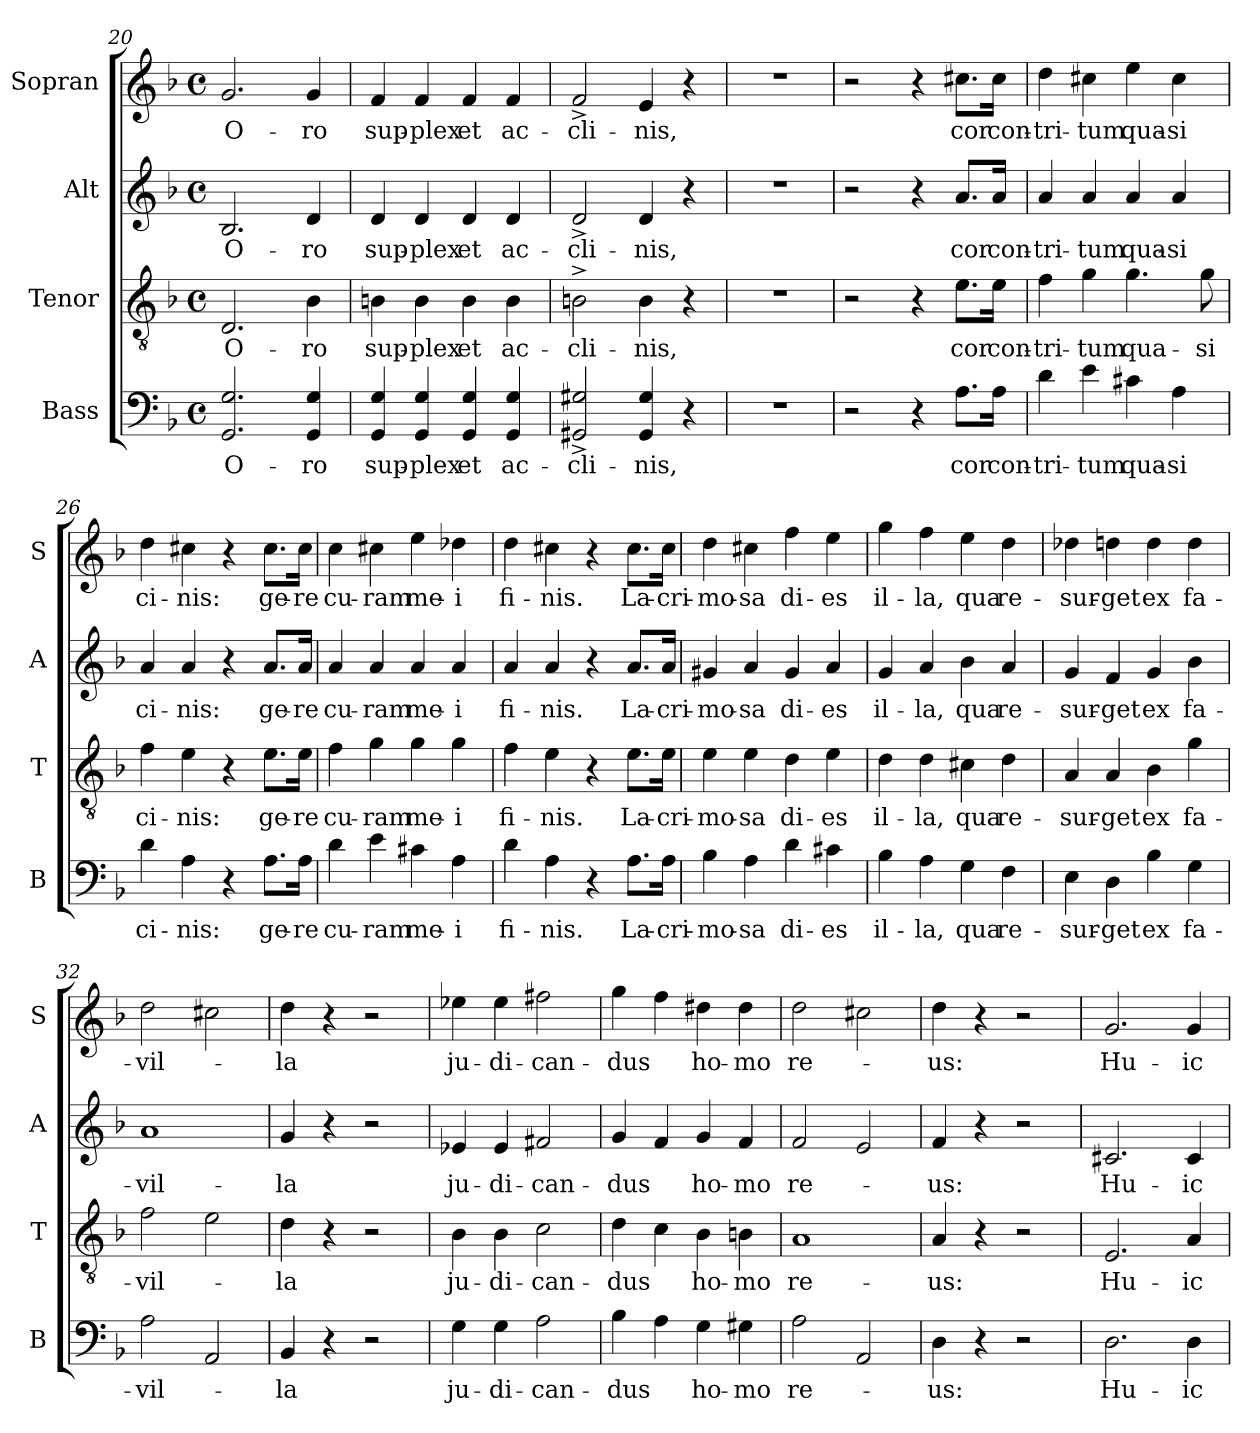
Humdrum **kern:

**kern	**text	**kern	**text	**kern	**text	**kern	**text
*part4	*part4	*part3	*part3	*part2	*part2	*part1	*part1
*staff4	*staff4	*staff3	*staff3	*staff2	*staff2	*staff1	*staff1
*I"Bass	*	*I"Tenor	*	*I"Alt	*	*I"Sopran	*
*I'B	*	*I'T	*	*I'A	*	*I'S	*
*clefF4	*	*clefGv2	*	*clefG2	*	*clefG2	*
*k[b-]	*	*k[b-]	*	*k[b-]	*	*k[b-]	*
*F:	*	*F:	*	*F:	*	*F:	*
*M4/4	*	*M4/4	*	*M4/4	*	*M4/4	*
*met(c)	*	*met(c)	*	*met(c)	*	*met(c)	*
=20	=20	=20	=20	=20	=20	=20	=20
!	!LO:LY:b	!	!LO:LY:b	!	!LO:LY:b	!	!LO:LY:b
2.GG/ 2.G/	O-	2.D/	O-	2.B-/	O-	2.g/	O-
!	!LO:LY:b	!	!LO:LY:b	!	!LO:LY:b	!	!LO:LY:b
4GG/ 4G/	-ro	4B-\	-ro	4d/	-ro	4g/	-ro
=21	=21	=21	=21	=21	=21	=21	=21
!	!LO:LY:b	!	!LO:LY:b	!	!LO:LY:b	!	!LO:LY:b
4GG/ 4G/	sup-	4Bn\	sup-	4d/	sup-	4f/	sup-
!	!LO:LY:b	!	!LO:LY:b	!	!LO:LY:b	!	!LO:LY:b
4GG/ 4G/	-plex	4B\	-plex	4d/	-plex	4f/	-plex
!	!LO:LY:b	!	!LO:LY:b	!	!LO:LY:b	!	!LO:LY:b
4GG/ 4G/	et	4B\	et	4d/	et	4f/	et
!	!LO:LY:b	!	!LO:LY:b	!	!LO:LY:b	!	!LO:LY:b
4GG/ 4G/	ac-	4B\	ac-	4d/	ac-	4f/	ac-
!!LO:PB:g=z
=22	=22	=22	=22	=22	=22	=22	=22
!	!LO:LY:b	!	!LO:LY:b	!	!LO:LY:b	!	!LO:LY:b
2GG#X/^ 2G#X/^	-cli-	2Bn^\	-cli-	2d^/	-cli-	2f^/	-cli-
!	!LO:LY:b	!	!LO:LY:b	!	!LO:LY:b	!	!LO:LY:b
4GG#/ 4G#/	-nis,	4B\	-nis,	4d/	-nis,	4e/	-nis,
4r	.	4r	.	4r	.	4r	.
=23	=23	=23	=23	=23	=23	=23	=23
1r	.	1r	.	1r	.	1r	.
=24	=24	=24	=24	=24	=24	=24	=24
2r	.	2r	.	2r	.	2r	.
4r	.	4r	.	4r	.	4r	.
!	!LO:LY:b	!	!LO:LY:b	!	!LO:LY:b	!	!LO:LY:b
8.A\L	cor	8.e\L	cor	8.a/L	cor	8.cc#X\L	cor
!	!LO:LY:b	!	!LO:LY:b	!	!LO:LY:b	!	!LO:LY:b
16A\Jk	con-	16e\Jk	con-	16a/Jk	con-	16cc#\Jk	con-
=25	=25	=25	=25	=25	=25	=25	=25
!	!LO:LY:b	!	!LO:LY:b	!	!LO:LY:b	!	!LO:LY:b
4d\	-tri-	4f\	-tri-	4a/	-tri-	4dd\	-tri-
!	!LO:LY:b	!	!LO:LY:b	!	!LO:LY:b	!	!LO:LY:b
4e\	-tum	4g\	-tum	4a/	-tum	4cc#X\	-tum
!	!LO:LY:b	!	!LO:LY:b	!	!LO:LY:b	!	!LO:LY:b
4c#X\	qua-	4.g\	qua-	4a/	qua-	4ee\	qua-
!	!LO:LY:b	!	!	!	!LO:LY:b	!	!LO:LY:b
4A\	-si	.	.	4a/	-si	4cc#\	-si
!	!	!	!LO:LY:b	!	!	!	!
.	.	8g\	-si	.	.	.	.
=26	=26	=26	=26	=26	=26	=26	=26
!	!LO:LY:b	!	!LO:LY:b	!	!LO:LY:b	!	!LO:LY:b
4d\	ci-	4f\	ci-	4a/	ci-	4dd\	ci-
!	!LO:LY:b	!	!LO:LY:b	!	!LO:LY:b	!	!LO:LY:b
4A\	-nis:	4e\	-nis:	4a/	-nis:	4cc#X\	-nis:
4r	.	4r	.	4r	.	4r	.
!	!LO:LY:b	!	!LO:LY:b	!	!LO:LY:b	!	!LO:LY:b
8.A\L	ge-	8.e\L	ge-	8.a/L	ge-	8.cc#\L	ge-
!	!LO:LY:b	!	!LO:LY:b	!	!LO:LY:b	!	!LO:LY:b
16A\Jk	-re	16e\Jk	-re	16a/Jk	-re	16cc#\Jk	-re
!!LO:PB:g=z
=27	=27	=27	=27	=27	=27	=27	=27
!	!LO:LY:b	!	!LO:LY:b	!	!LO:LY:b	!	!LO:LY:b
4d\	cu-	4f\	cu-	4a/	cu-	4cc\	cu-
!	!LO:LY:b	!	!LO:LY:b	!	!LO:LY:b	!	!LO:LY:b
4e\	-ram	4g\	-ram	4a/	-ram	4cc#X\	-ram
!	!LO:LY:b	!	!LO:LY:b	!	!LO:LY:b	!	!LO:LY:b
4c#X\	me-	4g\	me-	4a/	me-	4ee\	me-
!	!LO:LY:b	!	!LO:LY:b	!	!LO:LY:b	!	!LO:LY:b
4A\	-i	4g\	-i	4a/	-i	4dd-X\	-i
=28	=28	=28	=28	=28	=28	=28	=28
!	!LO:LY:b	!	!LO:LY:b	!	!LO:LY:b	!	!LO:LY:b
4d\	fi-	4f\	fi-	4a/	fi-	4dd\	fi-
!	!LO:LY:b	!	!LO:LY:b	!	!LO:LY:b	!	!LO:LY:b
4A\	-nis.	4e\	-nis.	4a/	-nis.	4cc#X\	-nis.
4r	.	4r	.	4r	.	4r	.
!	!LO:LY:b	!	!LO:LY:b	!	!LO:LY:b	!	!LO:LY:b
8.A\L	La-	8.e\L	La-	8.a/L	La-	8.cc#\L	La-
!	!LO:LY:b	!	!LO:LY:b	!	!LO:LY:b	!	!LO:LY:b
16A\Jk	-cri-	16e\Jk	-cri-	16a/Jk	-cri-	16cc#\Jk	-cri-
=29	=29	=29	=29	=29	=29	=29	=29
!	!LO:LY:b	!	!LO:LY:b	!	!LO:LY:b	!	!LO:LY:b
4B-\	-mo-	4e\	-mo-	4g#X/	-mo-	4dd\	-mo-
!	!LO:LY:b	!	!LO:LY:b	!	!LO:LY:b	!	!LO:LY:b
4A\	-sa	4e\	-sa	4a/	-sa	4cc#X\	-sa
!	!LO:LY:b	!	!LO:LY:b	!	!LO:LY:b	!	!LO:LY:b
4d\	di-	4d\	di-	4g#/	di-	4ff\	di-
!	!LO:LY:b	!	!LO:LY:b	!	!LO:LY:b	!	!LO:LY:b
4c#X\	-es	4e\	-es	4a/	-es	4ee\	-es
=30	=30	=30	=30	=30	=30	=30	=30
!	!LO:LY:b	!	!LO:LY:b	!	!LO:LY:b	!	!LO:LY:b
4B-\	il-	4d\	il-	4g/	il-	4gg\	il-
!	!LO:LY:b	!	!LO:LY:b	!	!LO:LY:b	!	!LO:LY:b
4A\	-la,	4d\	-la,	4a/	-la,	4ff\	-la,
!	!LO:LY:b	!	!LO:LY:b	!	!LO:LY:b	!	!LO:LY:b
4G\	qua	4c#X\	qua	4b-\	qua	4ee\	qua
!	!LO:LY:b	!	!LO:LY:b	!	!LO:LY:b	!	!LO:LY:b
4F\	re-	4d\	re-	4a/	re-	4dd\	re-
=31	=31	=31	=31	=31	=31	=31	=31
!	!LO:LY:b	!	!LO:LY:b	!	!LO:LY:b	!	!LO:LY:b
4E\	-sur-	4A/	-sur-	4g/	-sur-	4dd-X\	-sur-
!	!LO:LY:b	!	!LO:LY:b	!	!LO:LY:b	!	!LO:LY:b
4D\	-get	4A/	-get	4f/	-get	4ddn\	-get
!	!LO:LY:b	!	!LO:LY:b	!	!LO:LY:b	!	!LO:LY:b
4B-\	ex	4B-\	ex	4g/	ex	4dd\	ex
!	!LO:LY:b	!	!LO:LY:b	!	!LO:LY:b	!	!LO:LY:b
4G\	fa-	4g\	fa-	4b-\	fa-	4dd\	fa-
!!LO:LB:g=z
=32	=32	=32	=32	=32	=32	=32	=32
!	!LO:LY:b	!	!LO:LY:b	!	!LO:LY:b	!	!LO:LY:b
2A\	-vil-	2f\	-vil-	1a	-vil-	2dd\	-vil-
2AA/	.	2e\	.	.	.	2cc#X\	.
=33	=33	=33	=33	=33	=33	=33	=33
!	!LO:LY:b	!	!LO:LY:b	!	!LO:LY:b	!	!LO:LY:b
4BB-/	-la	4d\	-la	4g/	-la	4dd\	-la
4r	.	4r	.	4r	.	4r	.
2r	.	2r	.	2r	.	2r	.
=34	=34	=34	=34	=34	=34	=34	=34
!	!LO:LY:b	!	!LO:LY:b	!	!LO:LY:b	!	!LO:LY:b
4G\	ju-	4B-\	ju-	4e-X/	ju-	4ee-X\	ju-
!	!LO:LY:b	!	!LO:LY:b	!	!LO:LY:b	!	!LO:LY:b
4G\	-di-	4B-\	-di-	4e-/	-di-	4ee-\	-di-
!	!LO:LY:b	!	!LO:LY:b	!	!LO:LY:b	!	!LO:LY:b
2A\	-can-	2c\	-can-	2f#X/	-can-	2ff#X\	-can-
=35	=35	=35	=35	=35	=35	=35	=35
!	!LO:LY:b	!	!LO:LY:b	!	!LO:LY:b	!	!LO:LY:b
4B-\	-dus	4d\	-dus	4g/	-dus	4gg\	-dus
4A\	.	4c\	.	4f/	.	4ff\	.
!	!LO:LY:b	!	!LO:LY:b	!	!LO:LY:b	!	!LO:LY:b
4G\	ho-	4B-\	ho-	4g/	ho-	4dd#X\	ho-
!	!LO:LY:b	!	!LO:LY:b	!	!LO:LY:b	!	!LO:LY:b
4G#X\	-mo	4Bn\	-mo	4f/	-mo	4dd#\	-mo
=36	=36	=36	=36	=36	=36	=36	=36
!	!LO:LY:b	!	!LO:LY:b	!	!LO:LY:b	!	!LO:LY:b
2A\	re-	1A	re-	2f/	re-	2dd\	re-
2AA/	.	.	.	2e/	.	2cc#X\	.
=37	=37	=37	=37	=37	=37	=37	=37
!	!LO:LY:b	!	!LO:LY:b	!	!LO:LY:b	!	!LO:LY:b
4D\	-us:	4A/	-us:	4f/	-us:	4dd\	-us:
4r	.	4r	.	4r	.	4r	.
2r	.	2r	.	2r	.	2r	.
!!LO:LB:g=z
=38	=38	=38	=38	=38	=38	=38	=38
!	!LO:LY:b	!	!LO:LY:b	!	!LO:LY:b	!	!LO:LY:b
2.D\	Hu-	2.E/	Hu-	2.c#X/	Hu-	2.g/	Hu-
!	!LO:LY:b	!	!LO:LY:b	!	!LO:LY:b	!	!LO:LY:b
4D\	-ic	4A/	-ic	4c#/	-ic	4g/	-ic
=	=	=	=	=	=	=	=
*-	*-	*-	*-	*-	*-	*-	*-
